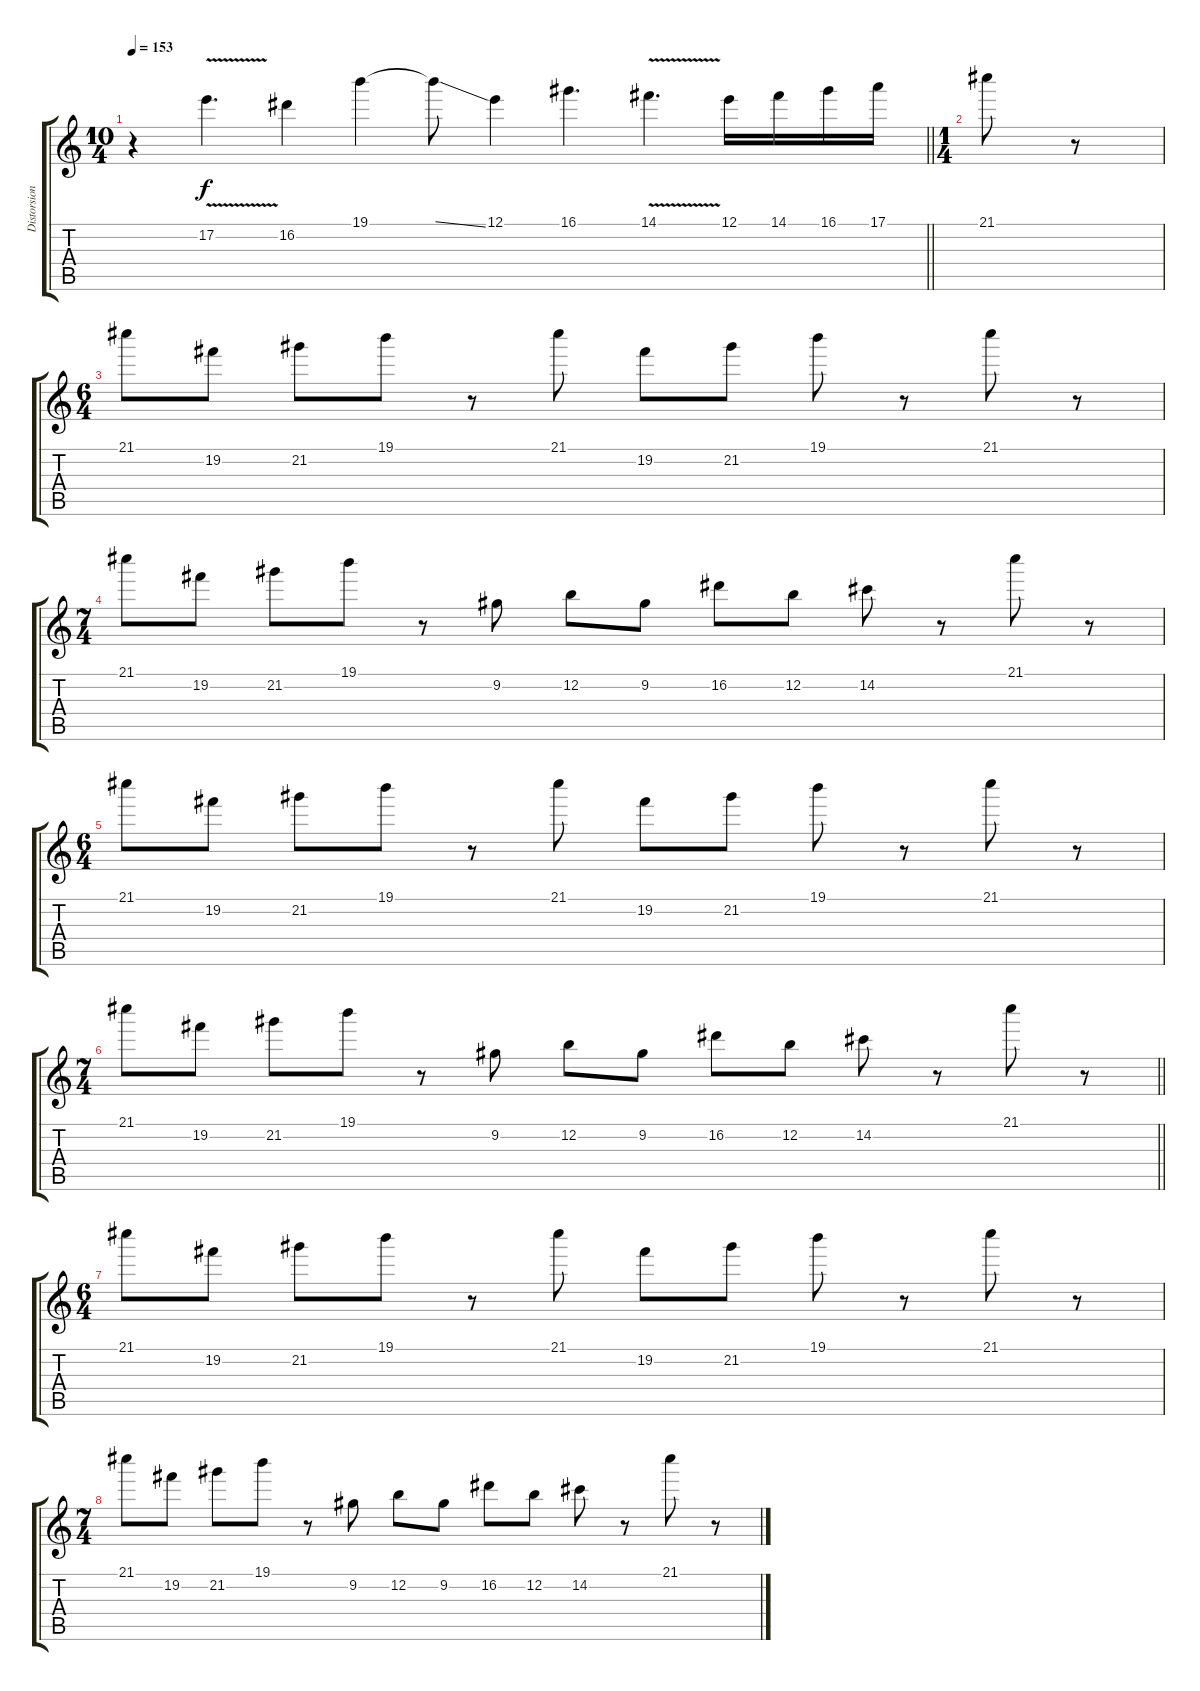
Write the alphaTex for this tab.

\track ("Distorsion Guitar" "Distorsion") {instrument overdrivenguitar}
\staff {score tabs}
\tuning (E4 B3 G3 D3 A2 E2) {hide}
\ts (10 4)
\tempo 153
\clef g2
\barLineRight lightlight
\ks c
r.4{dy f} 17.2{v}.4{d} 16.2.4 19.1.4 19.1{ss t}.8 12.1.4 16.1.4{d} 14.1{v}.4{d} 12.1.16 14.1.16 16.1.16 17.1.16 |
\ts (1 4)
\section ("" "")
21.1.8 r.8 |
\ts (6 4)
21.1.8 19.2.8 21.2.8 19.1.8 r.8 21.1.8 19.2.8 21.2.8 19.1.8 r.8 21.1.8 r.8 |
\ts (7 4)
21.1.8 19.2.8 21.2.8 19.1.8 r.8 9.2.8 12.2.8 9.2.8 16.2.8 12.2.8 14.2.8 r.8 21.1.8 r.8 |
\ts (6 4)
21.1.8 19.2.8 21.2.8 19.1.8 r.8 21.1.8 19.2.8 21.2.8 19.1.8 r.8 21.1.8 r.8 |
\ts (7 4)
\barLineRight lightlight
21.1.8 19.2.8 21.2.8 19.1.8 r.8 9.2.8 12.2.8 9.2.8 16.2.8 12.2.8 14.2.8 r.8 21.1.8 r.8 |
\ts (6 4)
21.1.8 19.2.8 21.2.8 19.1.8 r.8 21.1.8 19.2.8 21.2.8 19.1.8 r.8 21.1.8 r.8 |
\ts (7 4)
21.1.8 19.2.8 21.2.8 19.1.8 r.8 9.2.8 12.2.8 9.2.8 16.2.8 12.2.8 14.2.8 r.8 21.1.8 r.8
